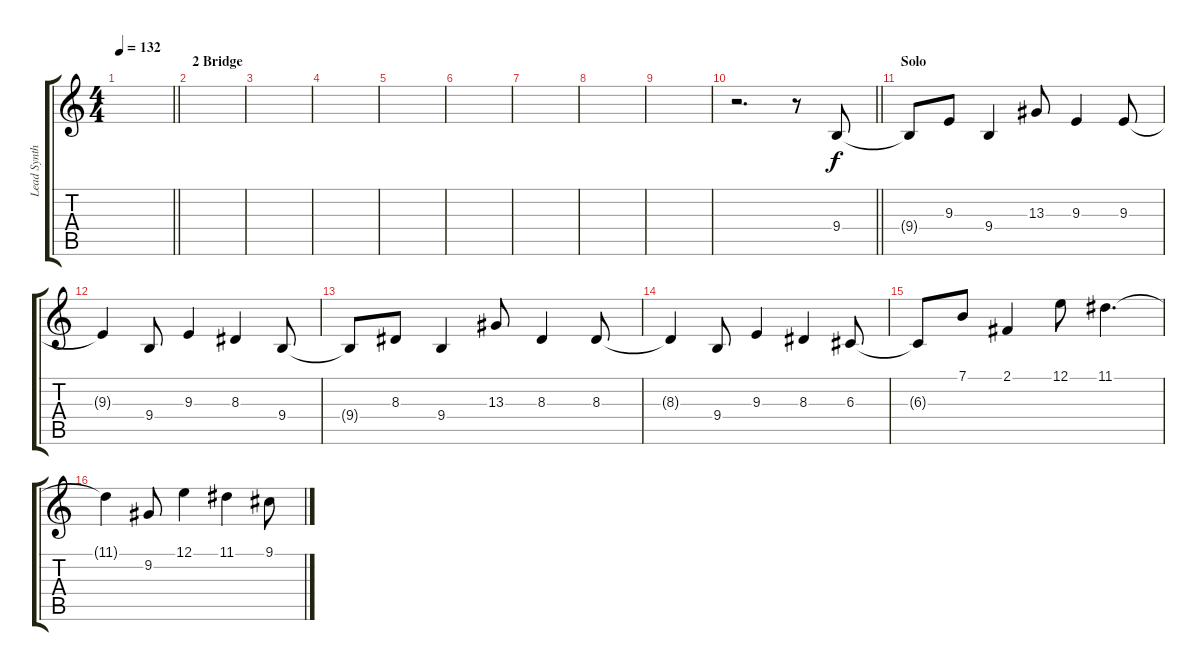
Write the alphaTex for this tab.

\track ("Lead Synth" "Lead Synth") {instrument lead2sawtooth}
\staff {score tabs}
\tuning (E4 B3 G3 D3 A2 E2) {hide}
\ts (4 4)
\tempo 132
\clef g2
\barLineRight lightlight
\ks c
|
\section ("" "2 Bridge")
|
|
|
|
|
|
|
|
\barLineRight lightlight
r.2{d} r.8 9.4.8 |
\section ("" "Solo")
9.4{t}.8 9.3.8 9.4.4 13.3.8 9.3.4 9.3.8 |
9.3{t}.4 9.4.8 9.3.4 8.3.4 9.4.8 |
9.4{t}.8 8.3.8 9.4.4 13.3.8 8.3.4 8.3.8 |
8.3{t}.4 9.4.8 9.3.4 8.3.4 6.3.8 |
6.3{t}.8 7.1.8 2.1.4 12.1.8 11.1.4{d} |
11.1{t}.4 9.2.8 12.1.4 11.1.4 9.1.8
